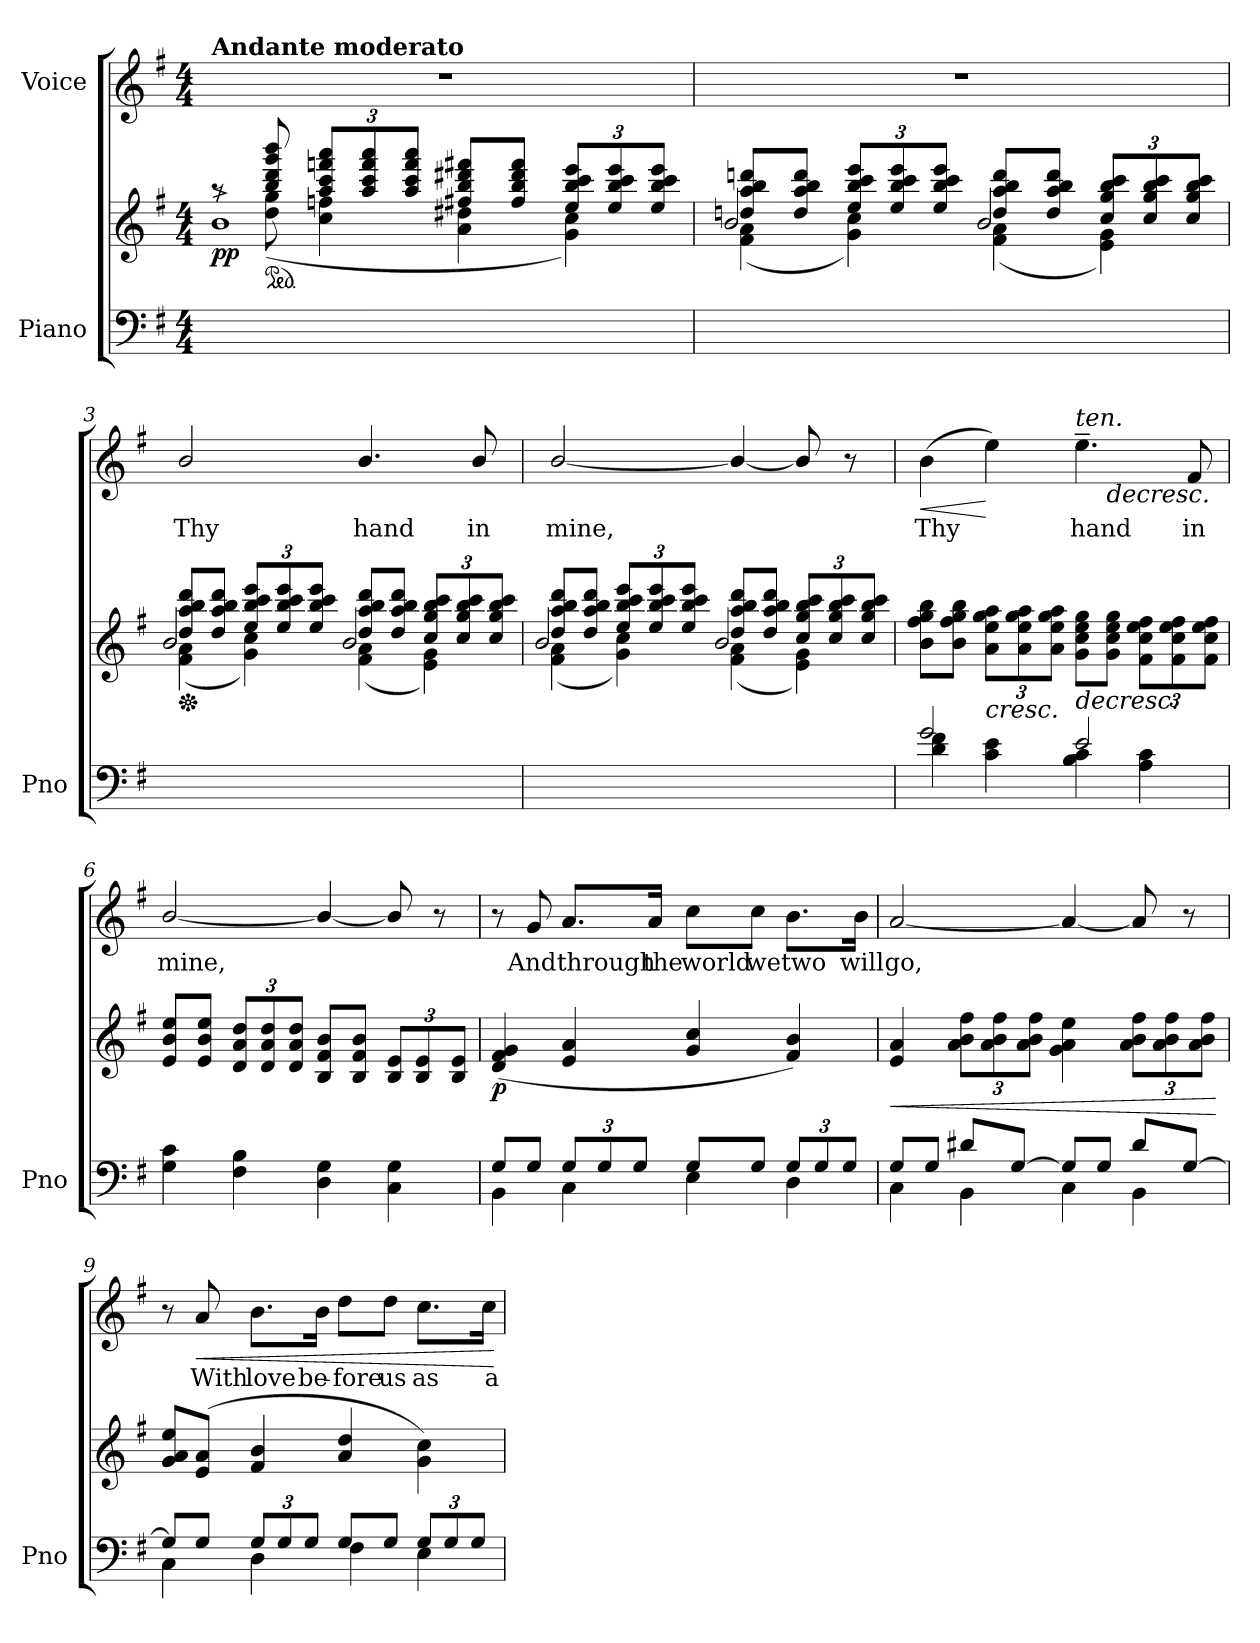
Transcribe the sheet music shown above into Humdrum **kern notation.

**kern	**kern	**dynam	**kern	**text	**dynam
*part2	*part2	*part2	*part1	*part1	*part1
*staff3	*staff2	*staff2/3	*staff1	*staff1	*staff1
*I"Piano	*	*	*I"Voice	*	*
*I'Pno	*	*	*	*	*
*clefF4	*clefG2	*	*clefG2	*	*
*k[f#]	*k[f#]	*	*k[f#]	*	*
*M4/4	*M4/4	*	*M4/4	*	*
=1	=1	=1	=1	=1	=1
*	*^	*	*	*	*
*	*	*^	*	*	*	*
!	!	!	!	!	!LO:TX:a:B:t=Andante moderato	!	!
!	!	!	!	!LO:DY:b	!	!	!
1ryy	8raa	8reyy	1b^	pp	1r	.	.
*	*ped	*	*	*	*	*	*
.	8bb/ 8ddd/ 8ggg/ 8bbb/	(<8dd\ 8gg\	.	.	.	.	.
*	*Xbrackettup	*	*	*	*	*	*
.	12aa/ 12ccc/ 12fffn/ 12aaa/L	4cc\ 4ffn\	.	.	.	.	.
.	12aa/ 12ccc/ 12fff/ 12aaa/	.	.	.	.	.	.
.	12aa/ 12ccc/ 12fff/ 12aaa/J	.	.	.	.	.	.
.	8ff#X/ 8bb/ 8ddd#X/ 8fff#X/L	4a\ 4dd#X\	.	.	.	.	.
.	8ff#/ 8bb/ 8ddd#/ 8fff#/J	.	.	.	.	.	.
.	12ee/ 12bb/ 12ccc/ 12eee/L	4g\ 4cc\)	.	.	.	.	.
.	12ee/ 12bb/ 12ccc/ 12eee/	.	.	.	.	.	.
.	12ee/ 12bb/ 12ccc/ 12eee/J	.	.	.	.	.	.
=2	=2	=2	=2	=2	=2	=2	=2
1ryy	8ddn/ 8aa/ 8bb/ 8dddn/L	(<4f#\ 4a\	2b/	.	1r	.	.
.	8dd/ 8aa/ 8bb/ 8ddd/J	.	.	.	.	.	.
.	12ee/ 12bb/ 12ccc/ 12eee/L	4g\ 4cc\)	.	.	.	.	.
.	12ee/ 12bb/ 12ccc/ 12eee/	.	.	.	.	.	.
.	12ee/ 12bb/ 12ccc/ 12eee/J	.	.	.	.	.	.
.	8dd/ 8aa/ 8bb/ 8ddd/L	(<4f#\ 4a\	2b/	.	.	.	.
.	8dd/ 8aa/ 8bb/ 8ddd/J	.	.	.	.	.	.
.	12cc/ 12gg/ 12bb/ 12ccc/L	4e\ 4g\)	.	.	.	.	.
.	12cc/ 12gg/ 12bb/ 12ccc/	.	.	.	.	.	.
.	12cc/ 12gg/ 12bb/ 12ccc/J	.	.	.	.	.	.
!!LO:LB:g=z
=3	=3	=3	=3	=3	=3	=3	=3
*	*Xped	*	*	*	*	*	*
!	!	!	!	!	!	!LO:LY:b	!LO:DY:a
!	!	!	!	!	!	!	!LO:DY:n=1:a
!	!	!	!	!	!	!	!LO:DY:n=2:a
1ryy	8dd/ 8aa/ 8bb/ 8ddd/L	(<4f#\ 4a\	2b/	.	2b/	Thy	other-dynamics pp other-dynamics
.	8dd/ 8aa/ 8bb/ 8ddd/J	.	.	.	.	.	.
.	12ee/ 12bb/ 12ccc/ 12eee/L	4g\ 4cc\)	.	.	.	.	.
.	12ee/ 12bb/ 12ccc/ 12eee/	.	.	.	.	.	.
.	12ee/ 12bb/ 12ccc/ 12eee/J	.	.	.	.	.	.
!	!	!	!	!	!	!LO:LY:b	!
.	8dd/ 8aa/ 8bb/ 8ddd/L	(<4f#\ 4a\	2b/	.	4.b/	hand	.
.	8dd/ 8aa/ 8bb/ 8ddd/J	.	.	.	.	.	.
.	12cc/ 12gg/ 12bb/ 12ccc/L	4e\ 4g\)	.	.	.	.	.
.	12cc/ 12gg/ 12bb/ 12ccc/	.	.	.	.	.	.
!	!	!	!	!	!	!LO:LY:b	!
.	.	.	.	.	8b/	in	.
.	12cc/ 12gg/ 12bb/ 12ccc/J	.	.	.	.	.	.
=4	=4	=4	=4	=4	=4	=4	=4
!	!	!	!	!	!	!LO:LY:b	!
1ryy	8dd/ 8aa/ 8bb/ 8ddd/L	(<4f#\ 4a\	2b/	.	[2b/	mine,	.
.	8dd/ 8aa/ 8bb/ 8ddd/J	.	.	.	.	.	.
.	12ee/ 12bb/ 12ccc/ 12eee/L	4g\ 4cc\)	.	.	.	.	.
.	12ee/ 12bb/ 12ccc/ 12eee/	.	.	.	.	.	.
.	12ee/ 12bb/ 12ccc/ 12eee/J	.	.	.	.	.	.
.	8dd/ 8aa/ 8bb/ 8ddd/L	(<4f#\ 4a\	2b/	.	4b/_	.	.
.	8dd/ 8aa/ 8bb/ 8ddd/J	.	.	.	.	.	.
.	12cc/ 12gg/ 12bb/ 12ccc/L	4e\ 4g\)	.	.	8b/]	.	.
.	12cc/ 12gg/ 12bb/ 12ccc/	.	.	.	.	.	.
.	.	.	.	.	8r	.	.
.	12cc/ 12gg/ 12bb/ 12ccc/J	.	.	.	.	.	.
*	*v	*v	*v	*	*	*	*
!!LO:LB:g=z
=5	=5	=5	=5	=5	=5
*^	*	*	*	*	*
!	!	!	!	!	!LO:LY:b	!LO:HP:b
*	*	*	*	*^	*	*
2g/	4d\ 4f#\	8b\ 8ff#\ 8gg\ 8bb\L	.	(>4b\	2reyy	Thy	<
.	.	8b\ 8ff#\ 8gg\ 8bb\J	.	.	.	.	.
!	!	!	!LO:HP:b	!	!	!	!
.	4c\ 4e\	12a\ 12ee\ 12gg\ 12aa\L	<	4ee\)	.	.	[
.	.	12a\ 12ee\ 12gg\ 12aa\	.	.	.	.	.
.	.	12a\ 12ee\ 12gg\ 12aa\J	.	.	.	.	.
!	!	!	!	!LO:TX:a:i:t=ten.	!	!	!
!	!	!	!LO:HP:b	!	!	!LO:LY:b	!
2e/	4B\ 4c\	8g\ 8cc\ 8ee\ 8gg\L	>	4.ee~\	8reyy	hand	.
!	!	!	!	!	!	!	!LO:HP:b
.	.	8g\ 8cc\ 8ee\ 8gg\J	.	.	8reyy	.	>
.	4A\ 4c\	12f#\ 12cc\ 12ee\ 12ff#\L	.	.	4reyy	.	.
.	.	12f#\ 12cc\ 12ee\ 12ff#\	.	.	.	.	.
!	!	!	!	!	!	!LO:LY:b	!
.	.	.	.	8f#/	.	in	.
.	.	12f#\ 12cc\ 12ee\ 12ff#\J	.	.	.	.	.
*v	*v	*	*	*v	*v	*	*
.	.	[	.	.	.
=6	=6	=6	=6	=6	=6
!	!	!	!	!LO:LY:b	!
4G\ 4c\	8e/ 8b/ 8ee/L	.	[2b/	mine,	.
.	8e/ 8b/ 8ee/J	.	.	.	.
4F#\ 4B\	12d/ 12a/ 12dd/L	.	.	.	.
.	12d/ 12a/ 12dd/	.	.	.	.
.	12d/ 12a/ 12dd/J	.	.	.	.
4D\ 4G\	8B/ 8f#/ 8b/L	.	4b/_	.	.
.	8B/ 8f#/ 8b/J	.	.	.	.
4C\ 4G\	12B/ 12e/L	.	8b/]	.	.
.	12B/ 12e/	.	.	.	.
.	.	.	8r	.	.
.	12B/ 12e/J	.	.	.	.
!!LO:PB:g=z
=7	=7	=7	=7	=7	=7
*^	*	*	*	*	*
!	!	!	!LO:DY:b	!	!	!
8G/L	4BB\	(>4d/ 4f#/ 4g/	p	8r	.	.
!	!	!	!	!	!LO:LY:b	!LO:DY:a
!	!	!	!	!	!	!LO:DY:n=1:a
!	!	!	!	!	!	!LO:DY:n=2:a
8G/J	.	.	.	8g/	And	other-dynamics p other-dynamics
*Xbrackettup	*	*	*	*	*	*
!	!	!	!	!	!LO:LY:b	!
12G/L	4C\	4e/ 4a/	.	8.a/L	through	.
12G/	.	.	.	.	.	.
12G/J	.	.	.	.	.	.
!	!	!	!	!	!LO:LY:b	!
.	.	.	.	16a/Jk	the	.
!	!	!	!	!	!LO:LY:b	!
8G/L	4E\	4g/ 4cc/	.	8cc\L	world	.
!	!	!	!	!	!LO:LY:b	!
8G/J	.	.	.	8cc\J	we	.
!	!	!	!	!	!LO:LY:b	!
12G/L	4D\	4f#/ 4b/)	.	8.b\L	two	.
12G/	.	.	.	.	.	.
12G/J	.	.	.	.	.	.
!	!	!	!	!	!LO:LY:b	!
.	.	.	.	16b\Jk	will	.
=8	=8	=8	=8	=8	=8	=8
!	!	!	!LO:HP:b	!	!LO:LY:b	!
8G/L	4C\	4e/ 4a/	<	[2a/	go,	.
8G/J	.	.	.	.	.	.
8d#X/L	4BB\	12a\ 12b\ 12ff#\L	.	.	.	.
.	.	12a\ 12b\ 12ff#\	.	.	.	.
[8G/J	.	.	.	.	.	.
.	.	12a\ 12b\ 12ff#\J	]	.	.	.
8G/L]	4C\	4g\ 4a\ 4ee\	.	4a/_	.	.
8G/J	.	.	.	.	.	.
8d#/L	4BB\	12a\ 12b\ 12ff#\L	.	8a/]	.	.
.	.	12a\ 12b\ 12ff#\	.	.	.	.
[8G/J	.	.	.	8r	.	.
.	.	12a\ 12b\ 12ff#\J	.	.	.	.
*v	*v	*	*	*	*	*
.	.	[	.	.	.
!!LO:LB:g=z
=9	=9	=9	=9	=9	=9
*^	*	*	*	*	*
8G/L]	4C\	8g/ 8a/ 8ee/L	.	8r	.	.
!	!	!	!	!	!LO:LY:b	!LO:HP:b
8G/J	.	(>8e/ 8a/J	.	8a/	With	<
!	!	!	!	!	!LO:LY:b	!
12G/L	4D\	4f#/ 4b/	.	8.b\L	love	.
12G/	.	.	.	.	.	.
12G/J	.	.	.	.	.	.
!	!	!	!	!	!LO:LY:b	!
.	.	.	.	16b\Jk	be-	.
!	!	!	!	!	!LO:LY:b	!
8G/L	4F#\	4a/ 4dd/	.	8dd\L	-fore	.
!	!	!	!	!	!LO:LY:b	!
8G/J	.	.	.	8dd\J	us	.
!	!	!	!	!	!LO:LY:b	!
12G/L	4E\	4g\ 4cc\)	.	8.cc\L	as	]
12G/	.	.	.	.	.	.
12G/J	.	.	.	.	.	.
!	!	!	!	!	!LO:LY:b	!
.	.	.	.	16cc\Jk	a	.
*v	*v	*	*	*	*	*
.	.	.	.	.	[
=	=	=	=	=	=
*-	*-	*-	*-	*-	*-
